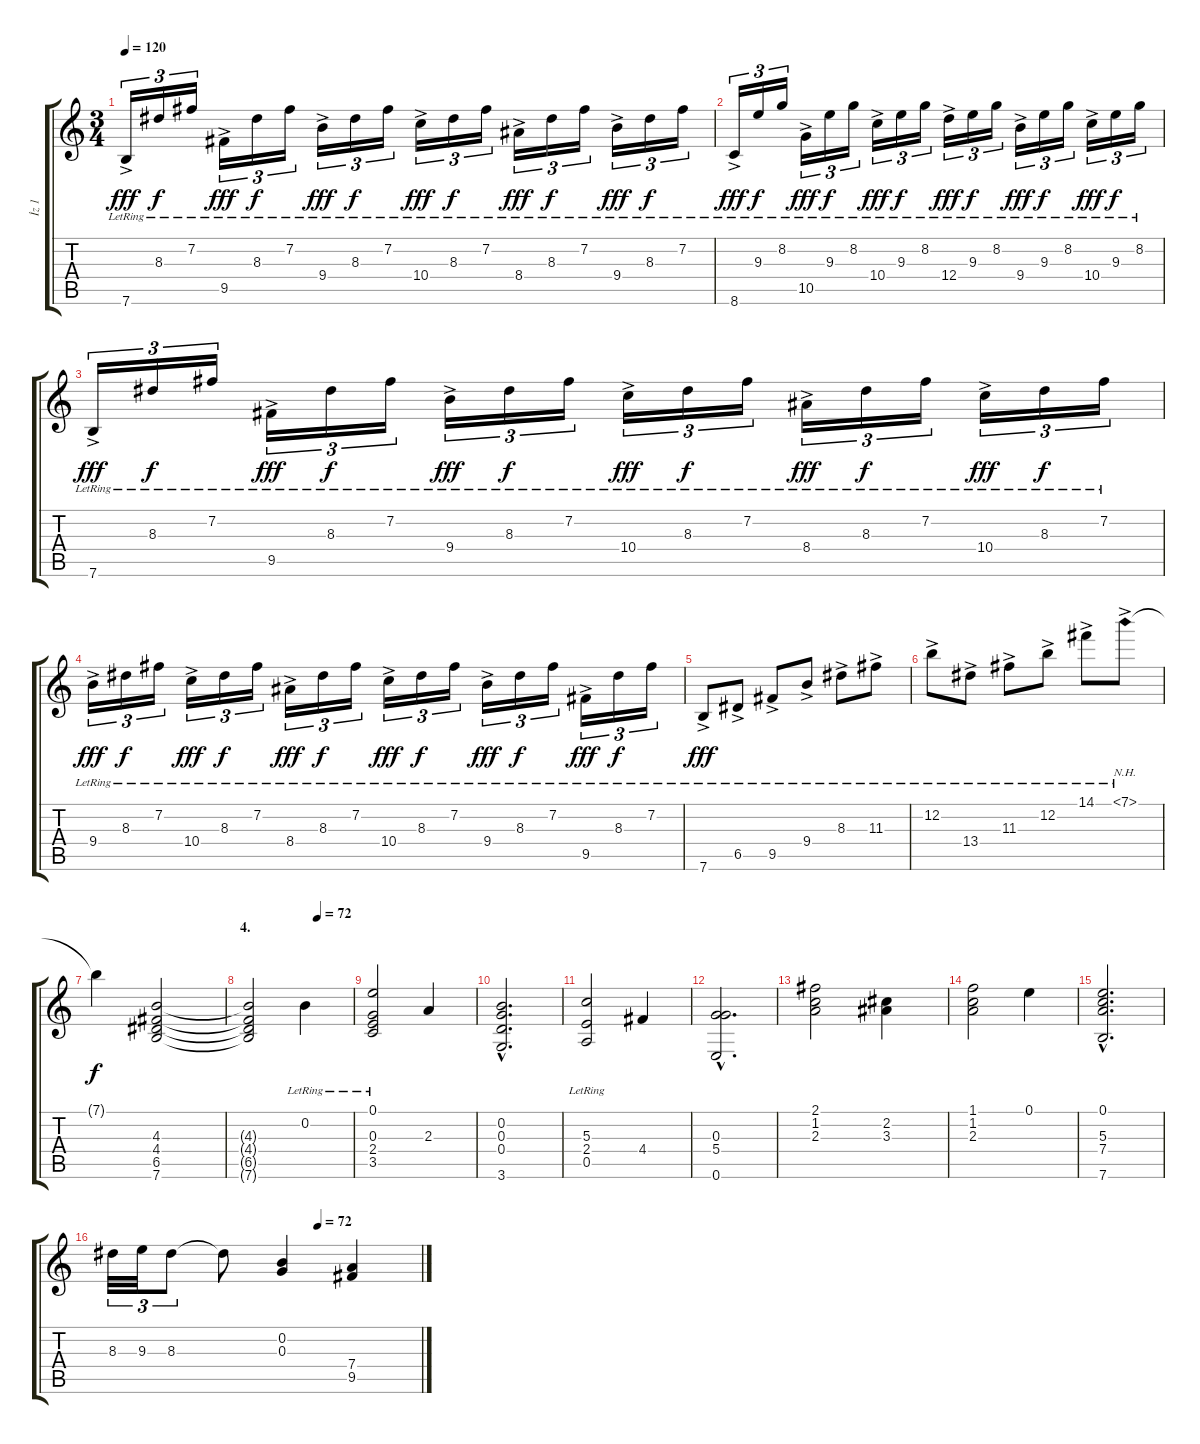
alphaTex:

\track ("İz 1" "İz 1") {instrument acousticguitarnylon}
\staff {score tabs}
\tuning (E4 B3 G3 D3 A2 E2) {hide}
\ts (3 4)
\tempo 120
\clef g2
\ks c
7.6{ac lr}.16{tu (3 2) dy fff} 8.3{lr}.16{tu (3 2) dy f} 7.2{lr}.16{tu (3 2)} 9.5{ac lr}.16{tu (3 2) dy fff} 8.3{lr}.16{tu (3 2) dy f} 7.2{lr}.16{tu (3 2)} 9.4{ac lr}.16{tu (3 2) dy fff} 8.3{lr}.16{tu (3 2) dy f} 7.2{lr}.16{tu (3 2)} 10.4{ac lr}.16{tu (3 2) dy fff} 8.3{lr}.16{tu (3 2) dy f} 7.2{lr}.16{tu (3 2)} 8.4{ac lr}.16{tu (3 2) dy fff} 8.3{lr}.16{tu (3 2) dy f} 7.2{lr}.16{tu (3 2)} 9.4{ac lr}.16{tu (3 2) dy fff} 8.3{lr}.16{tu (3 2) dy f} 7.2{lr}.16{tu (3 2)} |
8.6{ac lr}.16{tu (3 2) dy fff} 9.3{lr}.16{tu (3 2) dy f} 8.2{lr}.16{tu (3 2)} 10.5{ac lr}.16{tu (3 2) dy fff} 9.3{lr}.16{tu (3 2) dy f} 8.2{lr}.16{tu (3 2)} 10.4{ac lr}.16{tu (3 2) dy fff} 9.3{lr}.16{tu (3 2) dy f} 8.2{lr}.16{tu (3 2)} 12.4{ac lr}.16{tu (3 2) dy fff} 9.3{lr}.16{tu (3 2) dy f} 8.2{lr}.16{tu (3 2)} 9.4{ac lr}.16{tu (3 2) dy fff} 9.3{lr}.16{tu (3 2) dy f} 8.2{lr}.16{tu (3 2)} 10.4{ac lr}.16{tu (3 2) dy fff} 9.3{lr}.16{tu (3 2) dy f} 8.2{lr}.16{tu (3 2)} |
7.6{ac lr}.16{tu (3 2) dy fff} 8.3{lr}.16{tu (3 2) dy f} 7.2{lr}.16{tu (3 2)} 9.5{ac lr}.16{tu (3 2) dy fff} 8.3{lr}.16{tu (3 2) dy f} 7.2{lr}.16{tu (3 2)} 9.4{ac lr}.16{tu (3 2) dy fff} 8.3{lr}.16{tu (3 2) dy f} 7.2{lr}.16{tu (3 2)} 10.4{ac lr}.16{tu (3 2) dy fff} 8.3{lr}.16{tu (3 2) dy f} 7.2{lr}.16{tu (3 2)} 8.4{ac lr}.16{tu (3 2) dy fff} 8.3{lr}.16{tu (3 2) dy f} 7.2{lr}.16{tu (3 2)} 10.4{ac lr}.16{tu (3 2) dy fff} 8.3{lr}.16{tu (3 2) dy f} 7.2{lr}.16{tu (3 2)} |
9.4{ac lr}.16{tu (3 2) dy fff} 8.3{lr}.16{tu (3 2) dy f} 7.2{lr}.16{tu (3 2)} 10.4{ac lr}.16{tu (3 2) dy fff} 8.3{lr}.16{tu (3 2) dy f} 7.2{lr}.16{tu (3 2)} 8.4{ac lr}.16{tu (3 2) dy fff} 8.3{lr}.16{tu (3 2) dy f} 7.2{lr}.16{tu (3 2)} 10.4{ac lr}.16{tu (3 2) dy fff} 8.3{lr}.16{tu (3 2) dy f} 7.2{lr}.16{tu (3 2)} 9.4{ac lr}.16{tu (3 2) dy fff} 8.3{lr}.16{tu (3 2) dy f} 7.2{lr}.16{tu (3 2)} 9.5{ac lr}.16{tu (3 2) dy fff} 8.3{lr}.16{tu (3 2) dy f} 7.2{lr}.16{tu (3 2)} |
7.6{ac lr}.8{dy fff volume 12} 6.5{ac lr}.8 9.5{ac lr}.8 9.4{ac lr}.8 8.3{ac lr}.8 11.3{ac lr}.8 |
12.2{ac lr}.8 13.4{ac lr}.8 11.3{ac lr}.8 12.2{ac lr}.8 14.1{ac lr}.8 7.1{nh ac lr}.8 |
7.1{t}.4{dy f} (4.3 4.4 6.5 7.6).2 |
\section ("" "4.")
\tempo (72 0.6666666666666666)
(4.3{t} 4.4{t} 6.5{t} 7.6{t}).2 0.2{lr}.4{volume 16} |
(0.1{lr} 0.3{lr} 2.4{lr} 3.5{lr}).2 2.3.4 |
(0.2{hac} 0.3{hac} 0.4{hac} 3.6{hac}).2{d} |
(5.3{lr} 2.4 0.5{lr}).2 4.4.4 |
(0.3{hac} 5.4{hac} 0.6{hac}).2{d} |
(2.1 1.2 2.3).2 (2.2 3.3).4 |
(1.1 1.2 2.3).2 0.1.4 |
(0.1{hac} 5.3{hac} 7.4{hac} 7.6{hac}).2{d} |
\tempo (72 0.6666666666666666)
8.3.32{tu (3 2)} 9.3.32{tu (3 2)} 8.3.8{tu (3 2)} 8.3{t}.8 (0.2 0.3).4 (7.4 9.5).4
